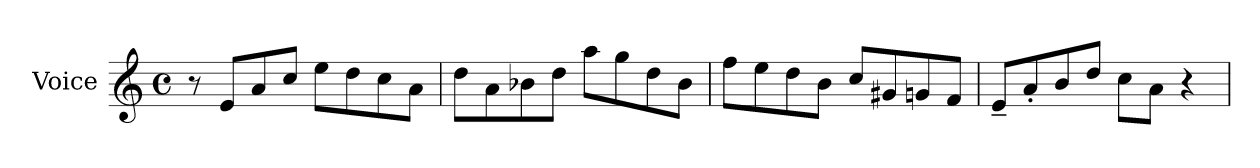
**kern
*part1
*staff1
*I"Voice
*I'Voice
*clefG2
*M4/4
*met(c)
=1
8r
8e/L
8a/
8cc/J
8ee\L
8dd\
8cc\
8a\J
=2
8dd\L
8a\
8b-X\
8dd\J
8aa\L
8gg\
8dd\
8b-\J
=3
8ff\L
8ee\
8dd\
8b\J
8cc/L
8g#X/
8gn/
8f/J
=4
8e~>/L
8a'>/
8b/
8dd/J
8cc\L
8a\J
4r
=
*-
